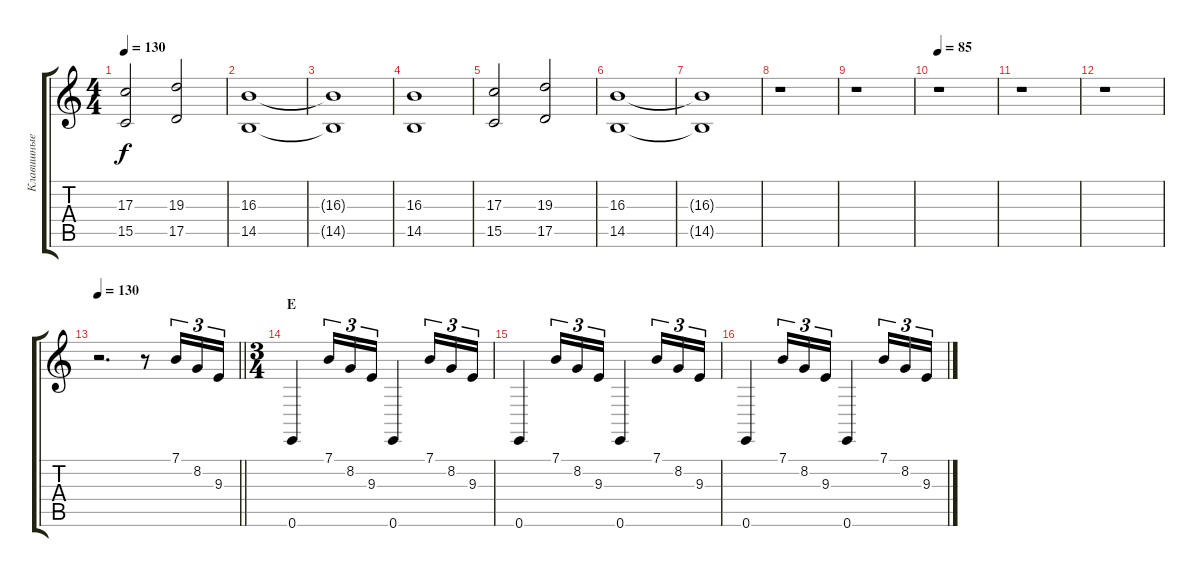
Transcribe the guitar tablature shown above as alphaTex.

\track ("Клавишные" "Клавишные") {instrument brasssection}
\staff {score tabs}
\tuning (E4 B3 G3 D3 A2 E2) {hide}
\ts (4 4)
\tempo 130
\clef g2
\ks c
(17.3 15.5).2{dy f} (19.3 17.5).2 |
(16.3 14.5).1 |
(16.3{t} 14.5{t}).1 |
(16.3 14.5).1 |
(17.3 15.5).2 (19.3 17.5).2 |
(16.3 14.5).1 |
(16.3{t} 14.5{t}).1 |
r.1 |
r.1 |
\tempo 85
r.1 |
r.1 |
r.1 |
\tempo 130
\barLineRight lightlight
r.2{d volume 16 instrument acousticgrandpiano} r.8 7.1.16{tu (3 2)} 8.2.16{tu (3 2)} 9.3.16{tu (3 2)} |
\ts (3 4)
\section ("" "E")
0.6.4 7.1.16{tu (3 2)} 8.2.16{tu (3 2)} 9.3.16{tu (3 2)} 0.6.4 7.1.16{tu (3 2)} 8.2.16{tu (3 2)} 9.3.16{tu (3 2)} |
0.6.4 7.1.16{tu (3 2)} 8.2.16{tu (3 2)} 9.3.16{tu (3 2)} 0.6.4 7.1.16{tu (3 2)} 8.2.16{tu (3 2)} 9.3.16{tu (3 2)} |
0.6.4 7.1.16{tu (3 2)} 8.2.16{tu (3 2)} 9.3.16{tu (3 2)} 0.6.4 7.1.16{tu (3 2)} 8.2.16{tu (3 2)} 9.3.16{tu (3 2)}
